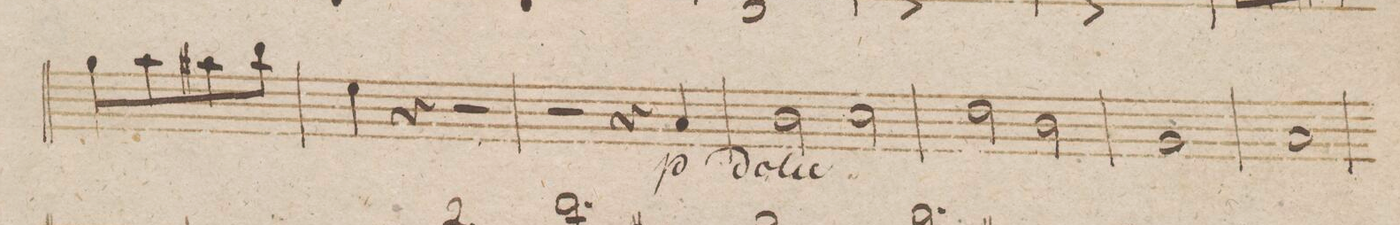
**kern	**dynam
*I"Fagotto 1mo	*
*clefF4	*
*k[b-]	*
*met(c)	*
*M4/4	*
8B-\L	.
8c\	.
8c#X\	.
8d\J	.
=144	=144
4G\	.
4r	.
2r	.
=145	=145
2r	.
4r	.
4C/	p
=146	=146
2D\	.
2E\	.
=147	=147
2F\	.
2D\	.
=148	=148
1BB-	.
=149	=149
1C	.
=150	=150
*-	*-
